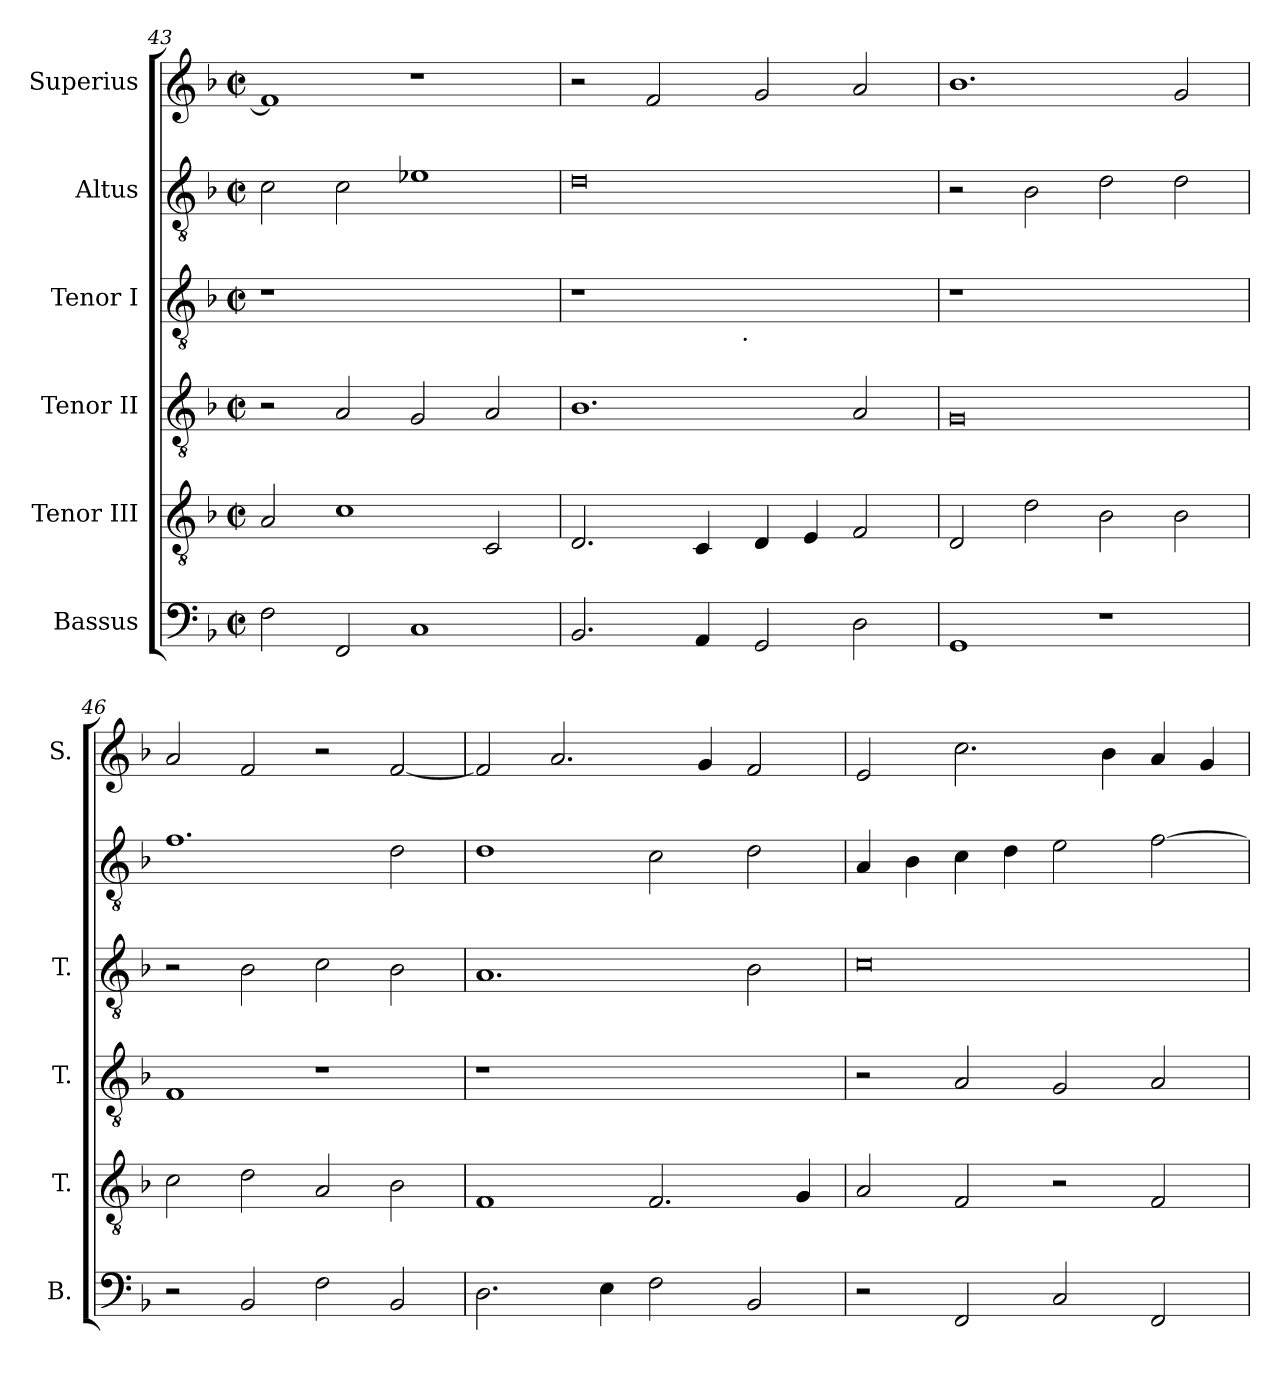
**kern	**kern	**kern	**kern	**kern	**kern
*part6	*part5	*part4	*part3	*part2	*part1
*staff6	*staff5	*staff4	*staff3	*staff2	*staff1
*I"Bassus	*I"Tenor III	*I"Tenor II	*I"Tenor I	*I"Altus	*I"Superius
*I'B.	*I'T.	*I'T.	*I'T.	*	*I'S.
*clefF4	*clefGv2	*clefGv2	*clefGv2	*clefGv2	*clefG2
*	*ITrd7c12	*ITrd7c12	*ITrd7c12	*ITrd7c12	*
*k[b-]	*k[b-]	*k[b-]	*k[b-]	*k[b-]	*k[b-]
*F:	*F:	*F:	*F:	*F:	*F:
*M2/2	*M2/2	*M2/2	*M2/2	*M2/2	*M2/2
*met(c|)	*met(c|)	*met(c|)	*met(c|)	*met(c|)	*met(c|)
=43	=43	=43	=43	=43	=43
!	!	!	!LO:N:vis=1	!	!
2Fi\	2AAi/	2r	1r	2Ci\	1fi]
2FFi/	1Ci	2AAi/	.	2Ci\	.
1Ci	.	2GGi/	1ryy	1E-Xi	1r
.	2CCi/	2AAi/	.	.	.
=44	=44	=44	=44	=44	=44
!	!	!	!LO:N:vis=1	!	!
*	*	*	*^	*	*
2.BB-i/	2.DDi/	1.BB-i	1r	2ryy	0Di	2r
.	.	.	.	4...ryy	.	2fi/
4AAi/	4CCi/	.	.	.	.	.
!	!	!	!	!LO:TX:b:t=.	!	!
.	.	.	.	1ryy	.	.
2GGi/	4DDi/	.	1ryy	.	.	2gi/
.	4EEi/	.	.	.	.	.
2Di\	2FFi/	2AAi/	.	.	.	2ai/
.	.	.	.	32ryy	.	.
=45	=45	=45	=45	=45	=45	=45
!	!	!	!LO:N:vis=1	!	!	!
*	*	*	*v	*v	*	*
1GGi	2DDi/	0GGi	1r	2r	1.b-i
.	2Di\	.	.	2BB-i\	.
1r	2BB-i\	.	1ryy	2Di\	.
.	2BB-i\	.	.	2Di\	2gi/
!!LO:PB:g=z
=46	=46	=46	=46	=46	=46
2r	2Ci\	1FFi	2r	1.Fi	2ai/
2BB-i/	2Di\	.	2BB-i\	.	2fi/
2Fi\	2AAi/	1r	2Ci\	.	2r
2BB-i/	2BB-i\	.	2BB-i\	2Di\	[<2fi/
=47	=47	=47	=47	=47	=47
!	!	!LO:N:vis=1	!	!	!
2.Di\	1FFi	1r	1.AAi	1Di	2fi/]
.	.	.	.	.	2.ai/
4Ei\	.	.	.	.	.
2Fi\	2.FFi/	1ryy	.	2Ci\	.
.	.	.	.	.	4gi/
2BB-i/	.	.	2BB-i\	2Di\	2fi/
.	4GGi/	.	.	.	.
=48	=48	=48	=48	=48	=48
2r	2AAi/	2r	0Ci	4AAi/	2ei/
.	.	.	.	4BB-i\	.
2FFi/	2FFi/	2AAi/	.	4Ci\	2.cci\
.	.	.	.	4Di\	.
2Ci/	2r	2GGi/	.	2Ei\	.
.	.	.	.	.	4b-i\
2FFi/	2FFi/	2AAi/	.	[>2Fi\	4ai/
.	.	.	.	.	4gi/
=	=	=	=	=	=
*-	*-	*-	*-	*-	*-
